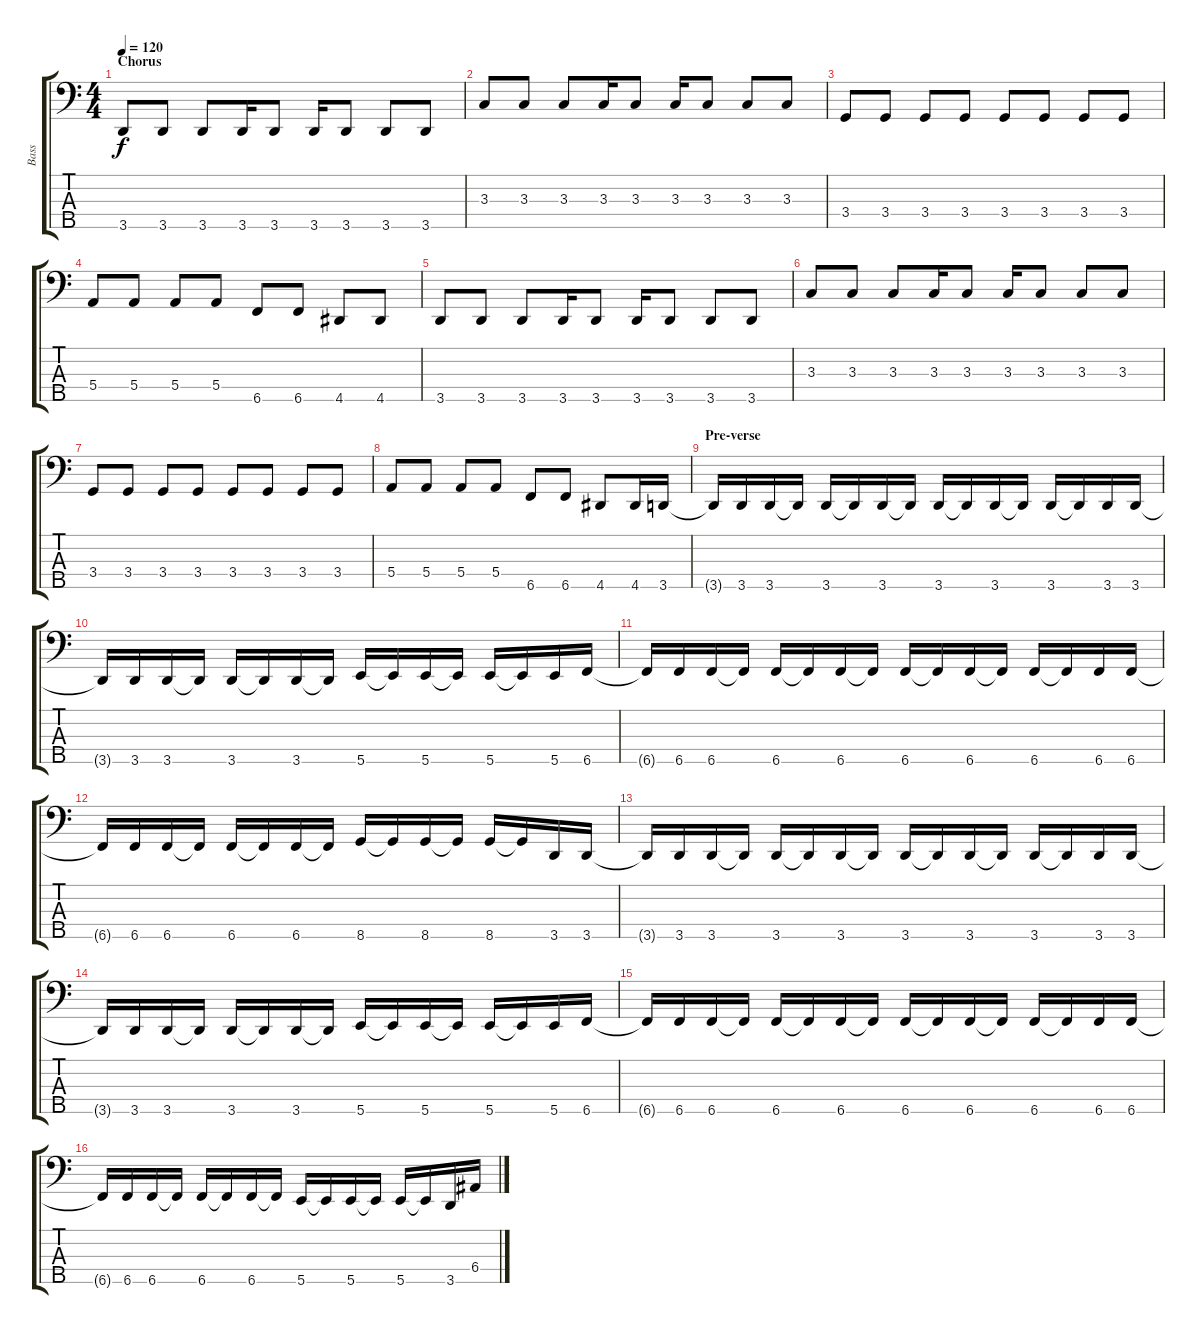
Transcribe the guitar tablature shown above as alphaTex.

\track ("Bass" "Bass") {instrument electricbassfinger}
\staff {score tabs}
\tuning (G2 D2 A1 E1 B0) {hide}
\ts (4 4)
\section ("" "Chorus")
\tempo 120
\clef f4
\ks c
3.5.8{dy f} 3.5.8 3.5.8 3.5.16 3.5.8 3.5.16 3.5.8 3.5.8 3.5.8 |
3.3.8 3.3.8 3.3.8 3.3.16 3.3.8 3.3.16 3.3.8 3.3.8 3.3.8 |
3.4.8 3.4.8 3.4.8 3.4.8 3.4.8 3.4.8 3.4.8 3.4.8 |
5.4.8 5.4.8 5.4.8 5.4.8 6.5.8 6.5.8 4.5.8 4.5.8 |
3.5.8 3.5.8 3.5.8 3.5.16 3.5.8 3.5.16 3.5.8 3.5.8 3.5.8 |
3.3.8 3.3.8 3.3.8 3.3.16 3.3.8 3.3.16 3.3.8 3.3.8 3.3.8 |
3.4.8 3.4.8 3.4.8 3.4.8 3.4.8 3.4.8 3.4.8 3.4.8 |
5.4.8 5.4.8 5.4.8 5.4.8 6.5.8 6.5.8 4.5.8 4.5.16 3.5.16 |
\section ("" "Pre-verse")
3.5{t}.16 3.5.16 3.5.16 3.5{t}.16 3.5.16 3.5{t}.16 3.5.16 3.5{t}.16 3.5.16 3.5{t}.16 3.5.16 3.5{t}.16 3.5.16 3.5{t}.16 3.5.16 3.5.16 |
3.5{t}.16 3.5.16 3.5.16 3.5{t}.16 3.5.16 3.5{t}.16 3.5.16 3.5{t}.16 5.5.16 5.5{t}.16 5.5.16 5.5{t}.16 5.5.16 5.5{t}.16 5.5.16 6.5.16 |
6.5{t}.16 6.5.16 6.5.16 6.5{t}.16 6.5.16 6.5{t}.16 6.5.16 6.5{t}.16 6.5.16 6.5{t}.16 6.5.16 6.5{t}.16 6.5.16 6.5{t}.16 6.5.16 6.5.16 |
6.5{t}.16 6.5.16 6.5.16 6.5{t}.16 6.5.16 6.5{t}.16 6.5.16 6.5{t}.16 8.5.16 8.5{t}.16 8.5.16 8.5{t}.16 8.5.16 8.5{t}.16 3.5.16 3.5.16 |
3.5{t}.16 3.5.16 3.5.16 3.5{t}.16 3.5.16 3.5{t}.16 3.5.16 3.5{t}.16 3.5.16 3.5{t}.16 3.5.16 3.5{t}.16 3.5.16 3.5{t}.16 3.5.16 3.5.16 |
3.5{t}.16 3.5.16 3.5.16 3.5{t}.16 3.5.16 3.5{t}.16 3.5.16 3.5{t}.16 5.5.16 5.5{t}.16 5.5.16 5.5{t}.16 5.5.16 5.5{t}.16 5.5.16 6.5.16 |
6.5{t}.16 6.5.16 6.5.16 6.5{t}.16 6.5.16 6.5{t}.16 6.5.16 6.5{t}.16 6.5.16 6.5{t}.16 6.5.16 6.5{t}.16 6.5.16 6.5{t}.16 6.5.16 6.5.16 |
6.5{t}.16 6.5.16 6.5.16 6.5{t}.16 6.5.16 6.5{t}.16 6.5.16 6.5{t}.16 5.5.16 5.5{t}.16 5.5.16 5.5{t}.16 5.5.16 5.5{t}.16 3.5.16 6.4.16
